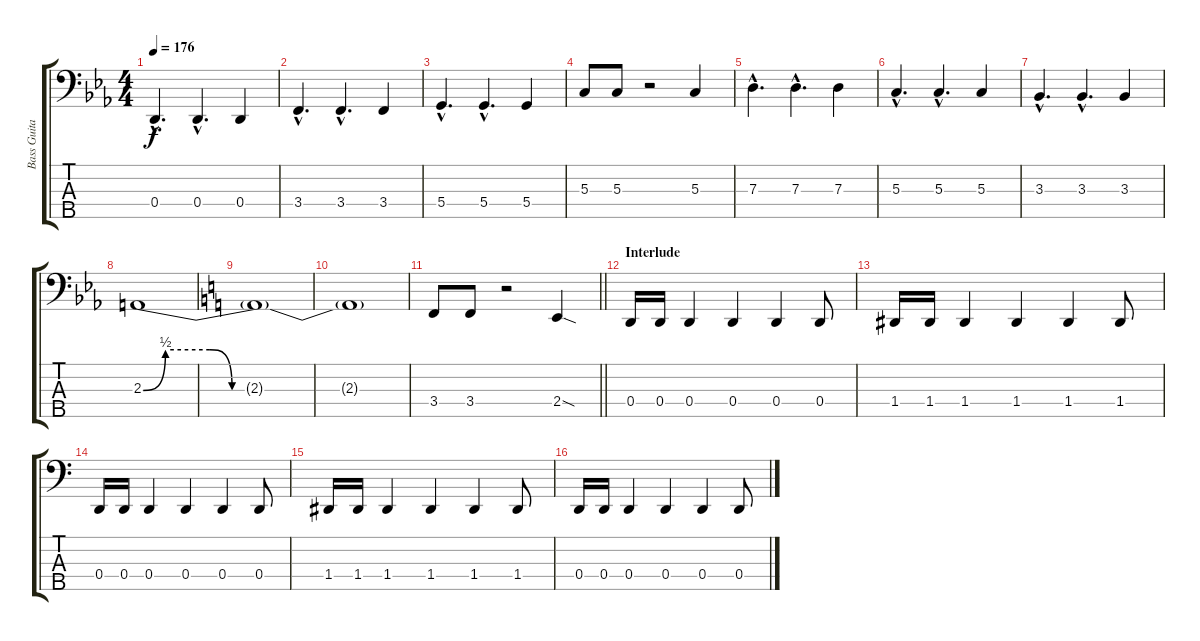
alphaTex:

\track ("Bass Guitar" "Bass Guita") {instrument electricbasspick}
\staff {score tabs}
\tuning (F2 C2 G1 D1 A0) {hide}
\ts (4 4)
\tempo 176
\clef f4
\ks eb
0.4{hac}.4{d dy f} 0.4{hac}.4{d} 0.4.4 |
3.4{hac}.4{d} 3.4{hac}.4{d} 3.4.4 |
5.4{hac}.4{d} 5.4{hac}.4{d} 5.4.4 |
5.3.8 5.3.8 r.2 5.3.4 |
7.3{hac}.4{d} 7.3{hac}.4{d} 7.3.4 |
5.3{hac}.4{d} 5.3{hac}.4{d} 5.3.4 |
3.3{hac}.4{d} 3.3{hac}.4{d} 3.3.4 |
2.3{be (custom 0 0 5 2 15 2 20 0 45 0 60 0)}.1 |
\ks c
2.3{t}.1 |
2.3{t}.1 |
\barLineRight lightlight
3.4.8 3.4.8 r.2 2.4{sod}.4 |
\section ("" "Interlude")
0.4.16 0.4.16 0.4.4 0.4.4 0.4.4 0.4.8 |
1.4.16 1.4.16 1.4.4 1.4.4 1.4.4 1.4.8 |
0.4.16 0.4.16 0.4.4 0.4.4 0.4.4 0.4.8 |
1.4.16 1.4.16 1.4.4 1.4.4 1.4.4 1.4.8 |
0.4.16 0.4.16 0.4.4 0.4.4 0.4.4 0.4.8
